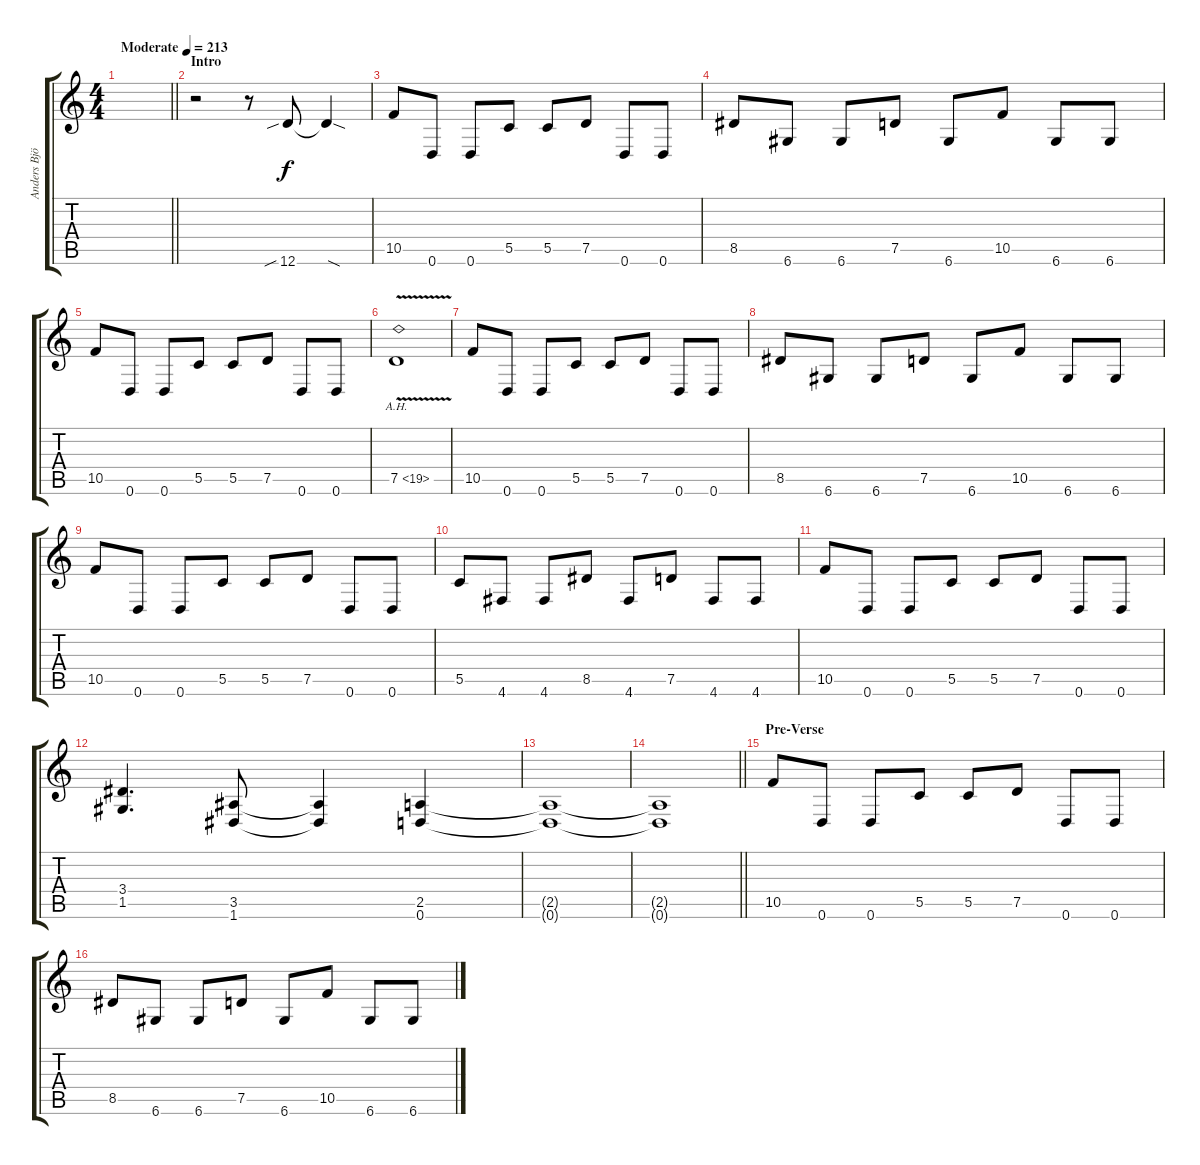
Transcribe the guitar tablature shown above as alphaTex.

\track ("Anders Björler" "Anders Bjö") {instrument distortionguitar}
\staff {score tabs}
\tuning (D4 A3 F3 C3 G2 D2) {hide}
\ts (4 4)
\tempo (213 "Moderate")
\clef g2
\barLineRight lightlight
\ks c
|
\section ("" "Intro")
r.2 r.8 12.6{sib}.8 12.6{sod t}.4 |
10.5.8 0.6.8 0.6.8 5.5.8 5.5.8 7.5.8 0.6.8 0.6.8 |
8.5.8 6.6.8 6.6.8 7.5.8 6.6.8 10.5.8 6.6.8 6.6.8 |
10.5.8 0.6.8 0.6.8 5.5.8 5.5.8 7.5.8 0.6.8 0.6.8 |
7.5{ah 12 v}.1 |
10.5.8 0.6.8 0.6.8 5.5.8 5.5.8 7.5.8 0.6.8 0.6.8 |
8.5.8 6.6.8 6.6.8 7.5.8 6.6.8 10.5.8 6.6.8 6.6.8 |
10.5.8 0.6.8 0.6.8 5.5.8 5.5.8 7.5.8 0.6.8 0.6.8 |
5.5.8 4.6.8 4.6.8 8.5.8 4.6.8 7.5.8 4.6.8 4.6.8 |
10.5.8 0.6.8 0.6.8 5.5.8 5.5.8 7.5.8 0.6.8 0.6.8 |
(3.4 1.5).4{d} (3.5 1.6).8 (3.5{t} 1.6{t}).4 (2.5 0.6).4 |
(2.5{t} 0.6{t}).1 |
\barLineRight lightlight
(2.5{t} 0.6{t}).1 |
\section ("" "Pre-Verse")
10.5.8 0.6.8 0.6.8 5.5.8 5.5.8 7.5.8 0.6.8 0.6.8 |
8.5.8 6.6.8 6.6.8 7.5.8 6.6.8 10.5.8 6.6.8 6.6.8
